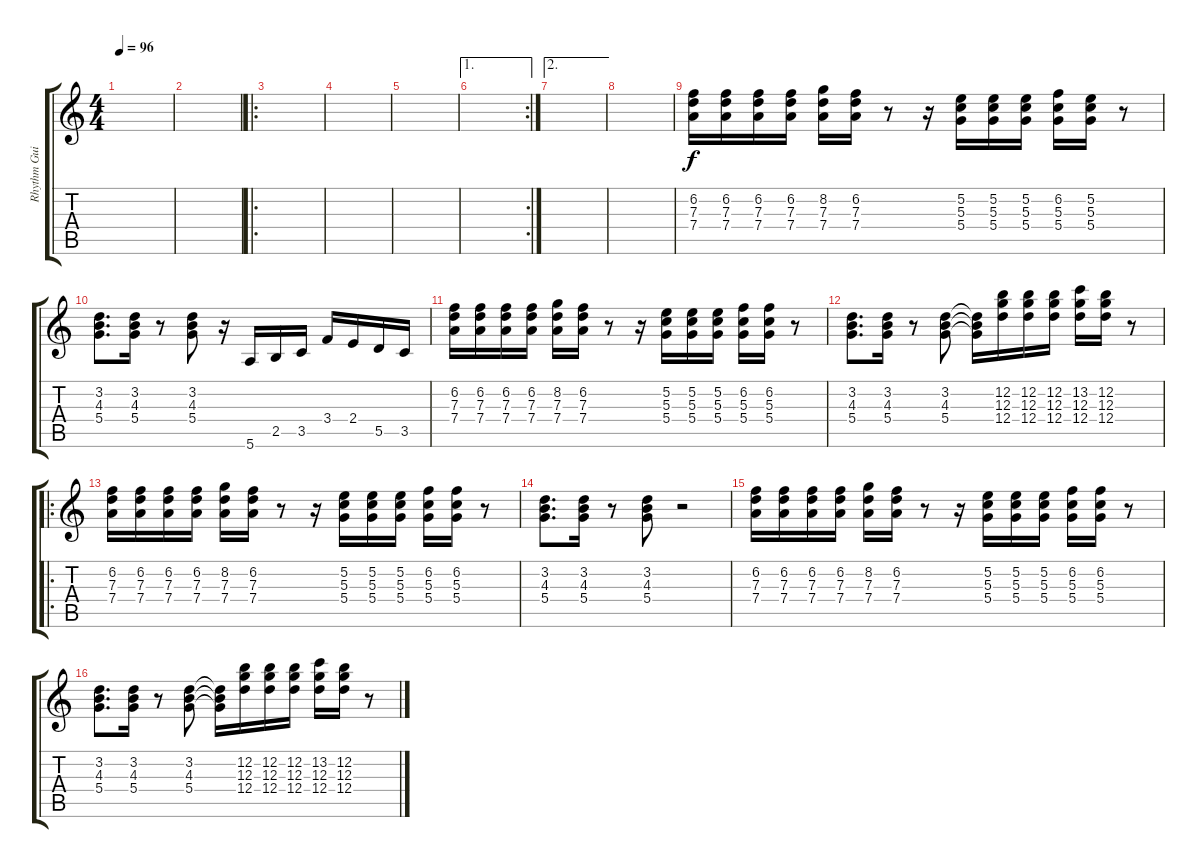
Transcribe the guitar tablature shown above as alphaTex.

\track ("Rhythm Guitar" "Rhythm Gui") {instrument electricguitarclean}
\staff {score tabs}
\tuning (E4 B3 G3 D3 A2 E2) {hide}
\ts (4 4)
\tempo 96
\clef g2
\ks c
|
|
\ro
|
|
|
\ae 1
\rc 2
|
\ae 2
|
|
(6.2 7.3 7.4).16 (6.2 7.3 7.4).16 (6.2 7.3 7.4).16 (6.2 7.3 7.4).16 (8.2 7.3 7.4).16 (6.2 7.3 7.4).16 r.8 r.16 (5.2 5.3 5.4).16 (5.2 5.3 5.4).16 (5.2 5.3 5.4).16 (6.2 5.3 5.4).16 (5.2 5.3 5.4).16 r.8 |
(3.2 4.3 5.4).8{d} (3.2 4.3 5.4).16 r.8 (3.2 4.3 5.4).8 r.16 5.6.16 2.5.16 3.5.16 3.4.16 2.4.16 5.5.16 3.5.16 |
(6.2 7.3 7.4).16 (6.2 7.3 7.4).16 (6.2 7.3 7.4).16 (6.2 7.3 7.4).16 (8.2 7.3 7.4).16 (6.2 7.3 7.4).16 r.8 r.16 (5.2 5.3 5.4).16 (5.2 5.3 5.4).16 (5.2 5.3 5.4).16 (6.2 5.3 5.4).16 (6.2 5.3 5.4).16 r.8 |
(3.2 4.3 5.4).8{d} (3.2 4.3 5.4).16 r.8 (3.2 4.3 5.4).8 (3.2{t} 4.3{t} 5.4{t}).16 (12.2 12.3 12.4).16 (12.2 12.3 12.4).16 (12.2 12.3 12.4).16 (13.2 12.3 12.4).16 (12.2 12.3 12.4).16 r.8 |
\ro
(6.2 7.3 7.4).16 (6.2 7.3 7.4).16 (6.2 7.3 7.4).16 (6.2 7.3 7.4).16 (8.2 7.3 7.4).16 (6.2 7.3 7.4).16 r.8 r.16 (5.2 5.3 5.4).16 (5.2 5.3 5.4).16 (5.2 5.3 5.4).16 (6.2 5.3 5.4).16 (6.2 5.3 5.4).16 r.8 |
(3.2 4.3 5.4).8{d} (3.2 4.3 5.4).16 r.8 (3.2 4.3 5.4).8 r.2 |
(6.2 7.3 7.4).16 (6.2 7.3 7.4).16 (6.2 7.3 7.4).16 (6.2 7.3 7.4).16 (8.2 7.3 7.4).16 (6.2 7.3 7.4).16 r.8 r.16 (5.2 5.3 5.4).16 (5.2 5.3 5.4).16 (5.2 5.3 5.4).16 (6.2 5.3 5.4).16 (6.2 5.3 5.4).16 r.8 |
(3.2 4.3 5.4).8{d} (3.2 4.3 5.4).16 r.8 (3.2 4.3 5.4).8 (3.2{t} 4.3{t} 5.4{t}).16 (12.2 12.3 12.4).16 (12.2 12.3 12.4).16 (12.2 12.3 12.4).16 (13.2 12.3 12.4).16 (12.2 12.3 12.4).16 r.8
